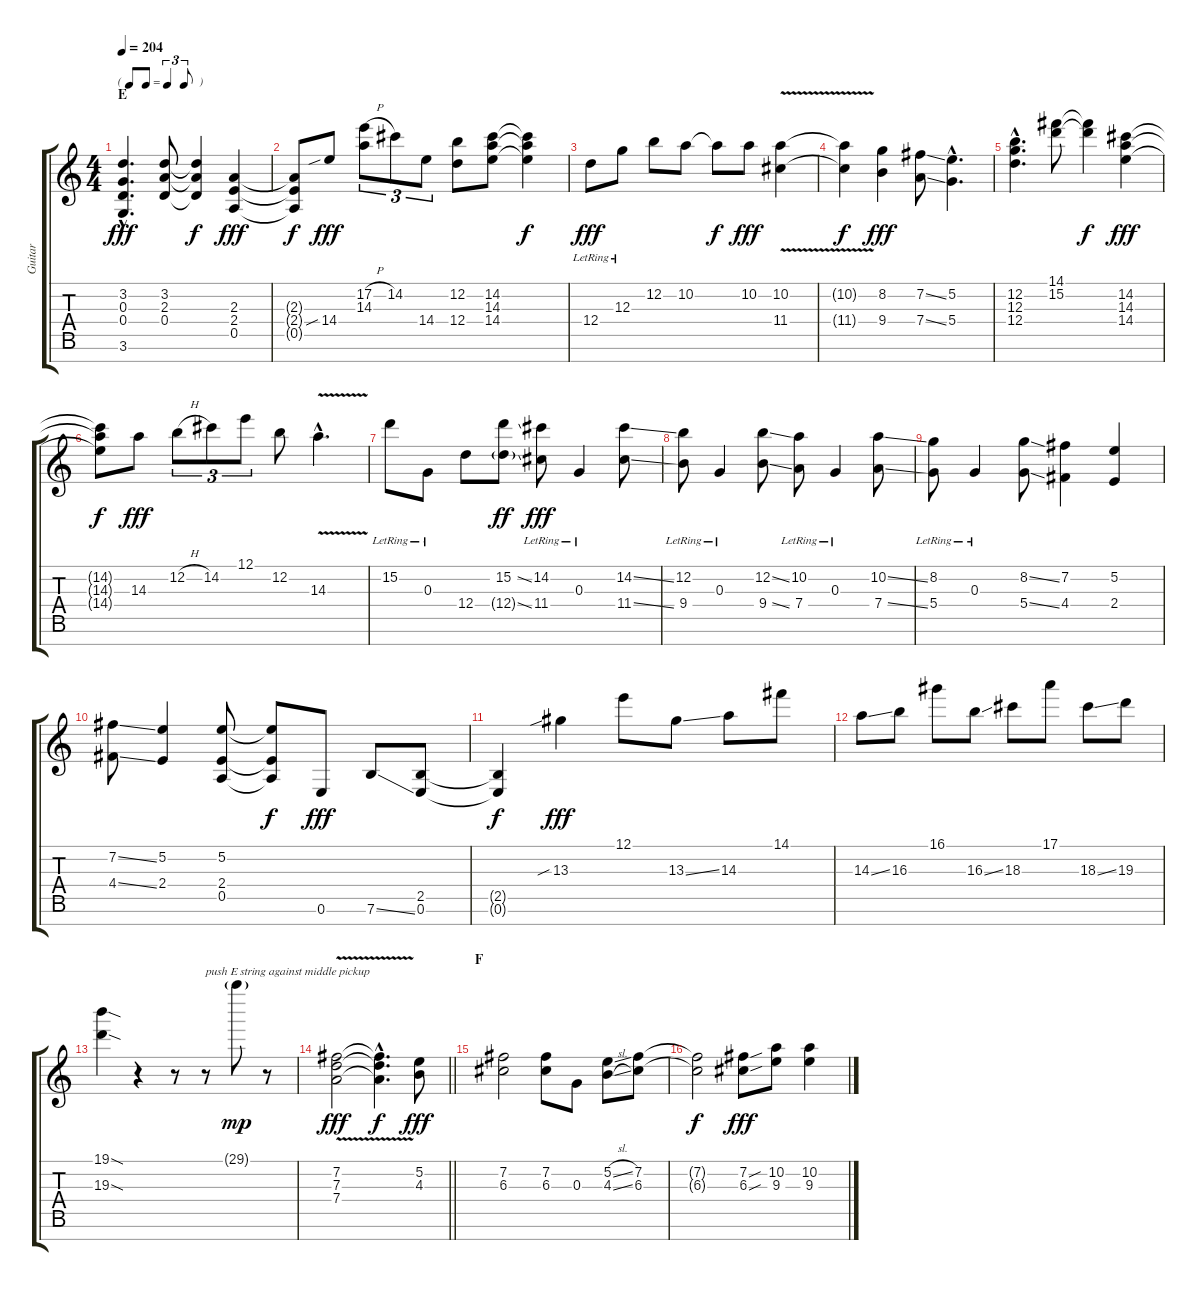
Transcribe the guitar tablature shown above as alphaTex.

\track ("Guitar" "Guitar") {instrument distortionguitar}
\staff {score tabs}
\tuning (E4 B3 G3 D3 A2 E2 B1) {hide}
\ts (4 4)
\tf triplet8th
\section ("" "E")
\tempo 204
\clef g2
\ks c
(3.2{hac} 0.3{hac} 0.4{hac} 3.6{hac}).4{d dy fff} (3.2 2.3 0.4).8 (3.2{t} 2.3{t} 0.4{t}).4{dy f} (2.3 2.4 0.5).4{dy fff} |
(2.3{t} 2.4{t} 0.5{t}).8{dy f} 14.4{sib}.8{dy fff} (17.2{h} 14.3).8{tu (3 2)} 14.2.8{tu (3 2)} 14.4.8{tu (3 2)} (12.2 12.4).8 (14.2 14.3 14.4).8 (14.2{t} 14.3{t} 14.4{t}).4{dy f} |
12.4{lr}.8{dy fff} 12.3{lr}.8 12.2.8 10.2.8 10.2{t}.8{dy f} 10.2.8{dy fff} (10.2{v} 11.4{v}).4 |
(10.2{t} 11.4{t}).4{dy f} (8.2 9.4).4{dy fff} (7.2{ss} 7.4{ss}).8 (5.2{hac} 5.4{hac}).4{d} |
(12.2{hac} 12.3{hac} 12.4{hac}).4{d} (14.1 15.2).8 (14.1{t} 15.2{t}).4{dy f} (14.2 14.3 14.4).4{dy fff} |
(14.2{t} 14.3{t} 14.4{t}).8{dy f} 14.3.8{dy fff} 12.2{h}.8{tu (3 2)} 14.2.8{tu (3 2)} 12.1.8{tu (3 2)} 12.2.8 14.3{v hac}.4{d} |
15.2{lr}.8 0.3{lr}.8 12.4.8 (15.2{ss} 12.4{ss g}).8{dy ff} (14.2{lr} 11.4{lr}).8{dy fff} 0.3{lr}.4 (14.2{ss} 11.4{ss}).8 |
(12.2{lr} 9.4{lr}).8 0.3{lr}.4 (12.2{ss} 9.4{ss}).8 (10.2{lr} 7.4{lr}).8 0.3{lr}.4 (10.2{ss} 7.4{ss}).8 |
(8.2{lr} 5.4{lr}).8 0.3{lr}.4 (8.2{ss} 5.4{ss}).8 (7.2 4.4).4 (5.2 2.4).4 |
(7.2{ss} 4.4{ss}).8 (5.2 2.4).4 (5.2 2.4 0.5).8 (5.2{t} 2.4{t} 0.5{t}).8{dy f} 0.6.8{dy fff} 7.6{ss}.8 (2.5 0.6).8 |
(2.5{t} 0.6{t}).4{dy f} 13.3{sib}.4{dy fff} 12.1.8 13.3{ss}.8 14.3.8 14.1.8 |
14.3{ss}.8 16.3.8 16.1.8 16.3{ss}.8 18.3.8 17.1.8 18.3{ss}.8 19.3.8 |
(19.1{sod} 19.3{sod}).4 r.4 r.8 r.8{txt "push E string against middle pickup"} 29.1{g}.8{dy mp} r.8 |
\barLineRight lightlight
(7.2{v} 7.3{v} 7.4{v}).2{dy fff} (7.2{hac t} 7.3{hac t} 7.4{hac t}).4{d dy f} (5.2 4.3).8{dy fff} |
\section ("" "F")
(7.2 6.3).2 (7.2 6.3).8 0.3.8 (5.2{sl} 4.3{sl}).8 (7.2 6.3).8 |
(7.2{t} 6.3{t}).2{dy f} (7.2{sou} 6.3{sou}).8{dy fff} (10.2 9.3).8 (10.2{ss} 9.3{ss}).4
